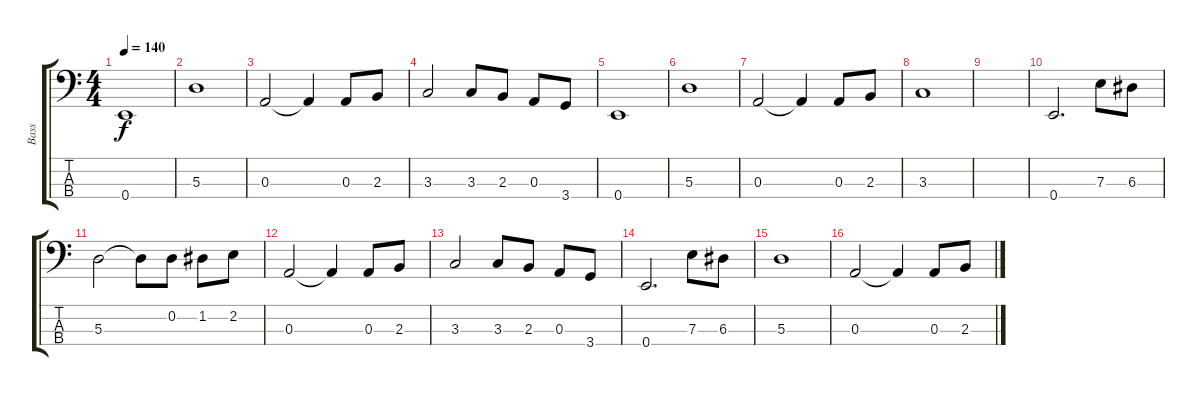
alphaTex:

\track ("Bass" "Bass") {instrument electricbasspick}
\staff {score tabs}
\tuning (G2 D2 A1 E1) {hide}
\ts (4 4)
\tempo 140
\clef f4
\ks c
0.4.1{dy f} |
5.3.1 |
0.3.2 0.3{t}.4 0.3.8 2.3.8 |
3.3.2 3.3.8 2.3.8 0.3.8 3.4.8 |
0.4.1 |
5.3.1 |
0.3.2 0.3{t}.4 0.3.8 2.3.8 |
3.3.1 |
|
0.4.2{d} 7.3.8 6.3.8 |
5.3.2 5.3{t}.8 0.2.8 1.2.8 2.2.8 |
0.3.2 0.3{t}.4 0.3.8 2.3.8 |
3.3.2 3.3.8 2.3.8 0.3.8 3.4.8 |
0.4.2{d} 7.3.8 6.3.8 |
5.3.1 |
0.3.2 0.3{t}.4 0.3.8 2.3.8
